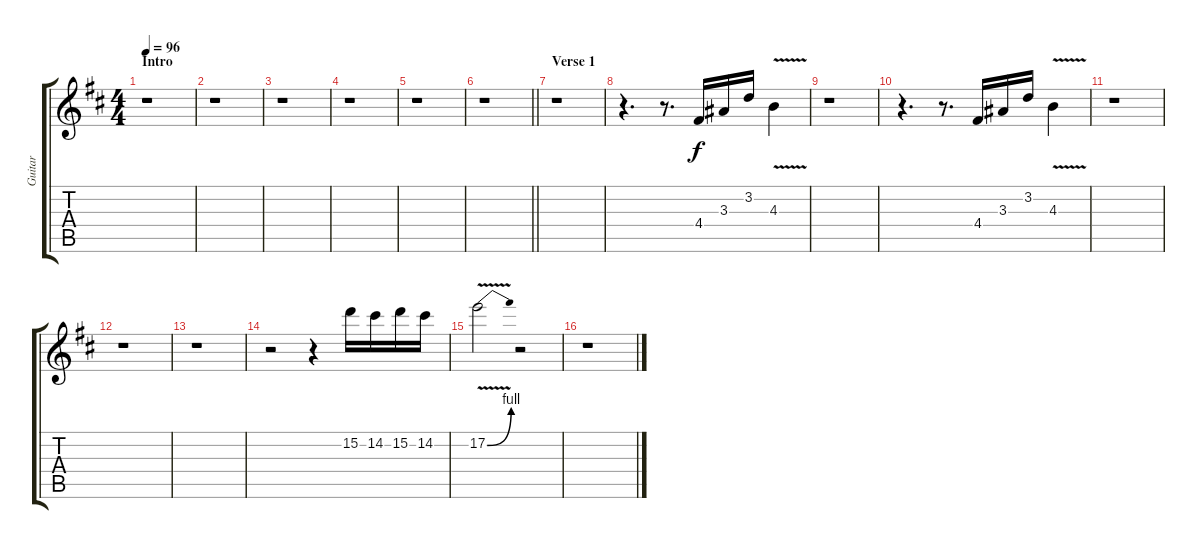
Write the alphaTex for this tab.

\track ("Guitar" "Guitar") {instrument overdrivenguitar}
\staff {score tabs}
\tuning (E4 B3 G3 D3 A2 E2) {hide}
\ts (4 4)
\section ("" "Intro")
\tempo 96
\clef g2
\ks d
r.1{dy f instrument overdrivenguitar} |
r.1 |
r.1 |
r.1 |
r.1 |
\barLineRight lightlight
r.1 |
\section ("" "Verse 1")
r.1 |
r.4{d} r.8{d} 4.4.16 3.3.16 3.2.16 4.3{v}.4 |
r.1 |
r.4{d} r.8{d} 4.4.16 3.3.16 3.2.16 4.3{v}.4 |
r.1 |
r.1 |
r.1 |
r.2 r.4 15.2.16 14.2.16 15.2.16 14.2.16 |
17.2{be (bend 0 0 60 4) v}.2 r.2 |
r.1
